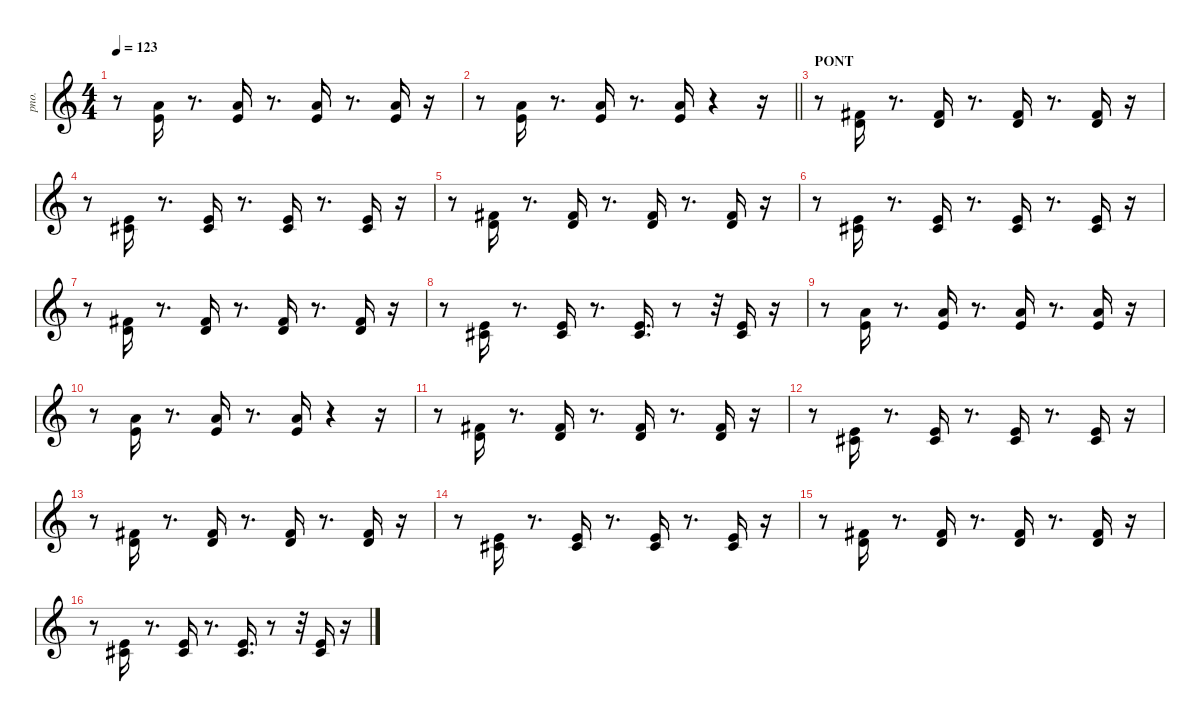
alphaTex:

\defaultSystemsLayout 4
\hideDynamics
\bracketExtendMode nobrackets
\otherSystemsTrackNameOrientation horizontal
\track ("Piano" "pno.") {instrument brightacousticpiano}
\staff {score}
\tuning (E4 B3 G3 D3 A2 E2)
\ts (4 4)
\tempo 123
\clef g2
\ks c
r.8{dy ff beam Down} (5.1 5.2).16{beam Up} r.8{d beam Up} (5.1 5.2).16{beam Up} r.8{d beam Up} (5.1 5.2).16{beam Up} r.8{d beam Up} (5.1 5.2).16{beam Up} r.16{beam Up} |
\barLineRight lightlight
r.8{beam Down} (5.1 5.2).16{beam Up} r.8{d beam Up} (5.1 5.2).16{beam Up} r.8{d beam Up} (5.1 5.2).16{beam Up} r.4{beam Up} r.16{beam Up} |
\section ("" "PONT")
r.8{beam Down} (7.2{acc #} 7.3).16{beam Up} r.8{d beam Up} (7.2{acc #} 7.3).16{beam Up} r.8{d beam Up} (7.2{acc #} 7.3).16{beam Up} r.8{d beam Up} (7.2{acc #} 7.3).16{beam Up} r.16{beam Up} |
r.8{beam Down} (0.1 6.3{acc #}).16{beam Up} r.8{d beam Up} (0.1 6.3{acc #}).16{beam Up} r.8{d beam Up} (0.1 6.3{acc #}).16{beam Up} r.8{d beam Up} (0.1 6.3{acc #}).16{beam Up} r.16{beam Up} |
r.8{beam Down} (7.2{acc #} 7.3).16{beam Up} r.8{d beam Up} (7.2{acc #} 7.3).16{beam Up} r.8{d beam Up} (7.2{acc #} 7.3).16{beam Up} r.8{d beam Up} (7.2{acc #} 7.3).16{beam Up} r.16{beam Up} |
r.8{beam Down} (0.1 6.3{acc #}).16{beam Up} r.8{d beam Up} (0.1 6.3{acc #}).16{beam Up} r.8{d beam Up} (0.1 6.3{acc #}).16{beam Up} r.8{d beam Up} (0.1 6.3{acc #}).16{beam Up} r.16{beam Up} |
r.8{beam Down} (7.2{acc #} 7.3).16{beam Up} r.8{d beam Up} (7.2{acc #} 7.3).16{beam Up} r.8{d beam Up} (7.2{acc #} 7.3).16{beam Up} r.8{d beam Up} (7.2{acc #} 7.3).16{beam Up} r.16{beam Up} |
r.8{beam Down} (0.1 6.3{acc #}).16{beam Up} r.8{d beam Up} (0.1 6.3{acc #}).16{beam Up} r.8{d beam Up} (0.1 6.3{acc #}).16{d beam Up} r.8{beam Up} r.32{beam Up} (0.1 6.3{acc #}).16{beam Up} r.16{beam Up} |
r.8{beam Down} (5.1 5.2).16{beam Up} r.8{d beam Up} (5.1 5.2).16{beam Up} r.8{d beam Up} (5.1 5.2).16{beam Up} r.8{d beam Up} (5.1 5.2).16{beam Up} r.16{beam Up} |
r.8{beam Down} (5.1 5.2).16{beam Up} r.8{d beam Up} (5.1 5.2).16{beam Up} r.8{d beam Up} (5.1 5.2).16{beam Up} r.4{beam Up} r.16{beam Up} |
r.8{beam Down} (7.2{acc #} 7.3).16{beam Up} r.8{d beam Up} (7.2{acc #} 7.3).16{beam Up} r.8{d beam Up} (7.2{acc #} 7.3).16{beam Up} r.8{d beam Up} (7.2{acc #} 7.3).16{beam Up} r.16{beam Up} |
r.8{beam Down} (0.1 6.3{acc #}).16{beam Up} r.8{d beam Up} (0.1 6.3{acc #}).16{beam Up} r.8{d beam Up} (0.1 6.3{acc #}).16{beam Up} r.8{d beam Up} (0.1 6.3{acc #}).16{beam Up} r.16{beam Up} |
r.8{beam Down} (7.2{acc #} 7.3).16{beam Up} r.8{d beam Up} (7.2{acc #} 7.3).16{beam Up} r.8{d beam Up} (7.2{acc #} 7.3).16{beam Up} r.8{d beam Up} (7.2{acc #} 7.3).16{beam Up} r.16{beam Up} |
r.8{beam Down} (0.1 6.3{acc #}).16{beam Up} r.8{d beam Up} (0.1 6.3{acc #}).16{beam Up} r.8{d beam Up} (0.1 6.3{acc #}).16{beam Up} r.8{d beam Up} (0.1 6.3{acc #}).16{beam Up} r.16{beam Up} |
r.8{beam Down} (7.2{acc #} 7.3).16{beam Up} r.8{d beam Up} (7.2{acc #} 7.3).16{beam Up} r.8{d beam Up} (7.2{acc #} 7.3).16{beam Up} r.8{d beam Up} (7.2{acc #} 7.3).16{beam Up} r.16{beam Up} |
r.8{beam Down} (0.1 6.3{acc #}).16{beam Up} r.8{d beam Up} (0.1 6.3{acc #}).16{beam Up} r.8{d beam Up} (0.1 6.3{acc #}).16{d beam Up} r.8{beam Up} r.32{beam Up} (0.1 6.3{acc #}).16{beam Up} r.16{beam Up}
